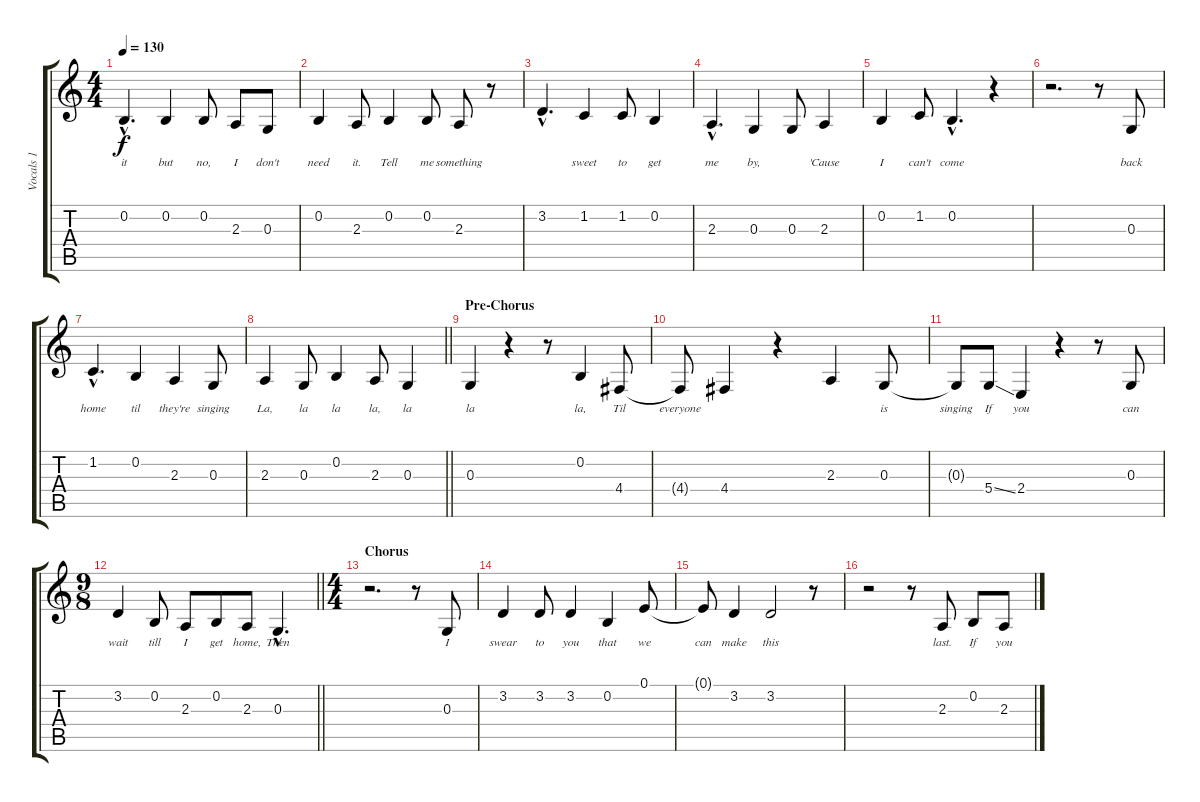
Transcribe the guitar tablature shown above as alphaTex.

\track ("Vocals 1" "Vocals 1") {instrument tenorsax}
\staff {score tabs}
\tuning (E4 B3 G3 D3 A2 E2) {hide}
\ts (4 4)
\tempo 130
\clef g2
\ks c
0.2{hac}.4{d lyrics (0 "it") lyrics (1 "") lyrics (2 "") lyrics (3 "") lyrics (4 "") dy f} 0.2.4{lyrics (0 "but") lyrics (1 "") lyrics (2 "") lyrics (3 "") lyrics (4 "")} 0.2.8{lyrics (0 "no,") lyrics (1 "") lyrics (2 "") lyrics (3 "") lyrics (4 "")} 2.3.8{lyrics (0 "I") lyrics (1 "") lyrics (2 "") lyrics (3 "") lyrics (4 "")} 0.3.8{lyrics (0 "don't") lyrics (1 "") lyrics (2 "") lyrics (3 "") lyrics (4 "")} |
0.2.4{lyrics (0 "need") lyrics (1 "") lyrics (2 "") lyrics (3 "") lyrics (4 "")} 2.3.8{lyrics (0 "it.") lyrics (1 "") lyrics (2 "") lyrics (3 "") lyrics (4 "")} 0.2.4{lyrics (0 "Tell") lyrics (1 "") lyrics (2 "") lyrics (3 "") lyrics (4 "")} 0.2.8{lyrics (0 "me") lyrics (1 "") lyrics (2 "") lyrics (3 "") lyrics (4 "")} 2.3.8{lyrics (0 "something") lyrics (1 "") lyrics (2 "") lyrics (3 "") lyrics (4 "")} r.8 |
3.2{hac}.4{d lyrics (0 "") lyrics (1 "") lyrics (2 "") lyrics (3 "") lyrics (4 "")} 1.2.4{lyrics (0 "sweet") lyrics (1 "") lyrics (2 "") lyrics (3 "") lyrics (4 "")} 1.2.8{lyrics (0 "to") lyrics (1 "") lyrics (2 "") lyrics (3 "") lyrics (4 "")} 0.2.4{lyrics (0 "get") lyrics (1 "") lyrics (2 "") lyrics (3 "") lyrics (4 "")} |
2.3{hac}.4{d lyrics (0 "me") lyrics (1 "") lyrics (2 "") lyrics (3 "") lyrics (4 "")} 0.3.4{lyrics (0 "by,") lyrics (1 "") lyrics (2 "") lyrics (3 "") lyrics (4 "")} 0.3.8{lyrics (0 "") lyrics (1 "") lyrics (2 "") lyrics (3 "") lyrics (4 "")} 2.3.4{lyrics (0 "'Cause") lyrics (1 "") lyrics (2 "") lyrics (3 "") lyrics (4 "")} |
0.2.4{lyrics (0 "I") lyrics (1 "") lyrics (2 "") lyrics (3 "") lyrics (4 "")} 1.2.8{lyrics (0 "can't") lyrics (1 "") lyrics (2 "") lyrics (3 "") lyrics (4 "")} 0.2{hac}.4{d lyrics (0 "come") lyrics (1 "") lyrics (2 "") lyrics (3 "") lyrics (4 "")} r.4 |
r.2{d} r.8 0.3.8{lyrics (0 "back") lyrics (1 "") lyrics (2 "") lyrics (3 "") lyrics (4 "")} |
1.2{hac}.4{d lyrics (0 "home") lyrics (1 "") lyrics (2 "") lyrics (3 "") lyrics (4 "")} 0.2.4{lyrics (0 "til") lyrics (1 "") lyrics (2 "") lyrics (3 "") lyrics (4 "")} 2.3.4{lyrics (0 "they're") lyrics (1 "") lyrics (2 "") lyrics (3 "") lyrics (4 "")} 0.3.8{lyrics (0 "singing") lyrics (1 "") lyrics (2 "") lyrics (3 "") lyrics (4 "")} |
\barLineRight lightlight
2.3.4{lyrics (0 "La,") lyrics (1 "") lyrics (2 "") lyrics (3 "") lyrics (4 "")} 0.3.8{lyrics (0 "la") lyrics (1 "") lyrics (2 "") lyrics (3 "") lyrics (4 "")} 0.2.4{lyrics (0 "la") lyrics (1 "") lyrics (2 "") lyrics (3 "") lyrics (4 "")} 2.3.8{lyrics (0 "la,") lyrics (1 "") lyrics (2 "") lyrics (3 "") lyrics (4 "")} 0.3.4{lyrics (0 "la") lyrics (1 "") lyrics (2 "") lyrics (3 "") lyrics (4 "")} |
\section ("" "Pre-Chorus")
0.3.4{lyrics (0 "la") lyrics (1 "") lyrics (2 "") lyrics (3 "") lyrics (4 "")} r.4 r.8 0.2.4{lyrics (0 "la,") lyrics (1 "") lyrics (2 "") lyrics (3 "") lyrics (4 "")} 4.4.8{lyrics (0 "Til") lyrics (1 "") lyrics (2 "") lyrics (3 "") lyrics (4 "")} |
4.4{t}.8{lyrics (0 "everyone") lyrics (1 "") lyrics (2 "") lyrics (3 "") lyrics (4 "")} 4.4.4{lyrics (0 "") lyrics (1 "") lyrics (2 "") lyrics (3 "") lyrics (4 "")} r.4 2.3.4{lyrics (0 "") lyrics (1 "") lyrics (2 "") lyrics (3 "") lyrics (4 "")} 0.3.8{lyrics (0 "is") lyrics (1 "") lyrics (2 "") lyrics (3 "") lyrics (4 "")} |
0.3{t}.8{lyrics (0 "singing") lyrics (1 "") lyrics (2 "") lyrics (3 "") lyrics (4 "")} 5.4{ss}.8{lyrics (0 "If") lyrics (1 "") lyrics (2 "") lyrics (3 "") lyrics (4 "")} 2.4.4{lyrics (0 "you") lyrics (1 "") lyrics (2 "") lyrics (3 "") lyrics (4 "")} r.4 r.8 0.3.8{lyrics (0 "can") lyrics (1 "") lyrics (2 "") lyrics (3 "") lyrics (4 "")} |
\ts (9 8)
\barLineRight lightlight
3.2.4{lyrics (0 "wait") lyrics (1 "") lyrics (2 "") lyrics (3 "") lyrics (4 "")} 0.2.8{lyrics (0 "till") lyrics (1 "") lyrics (2 "") lyrics (3 "") lyrics (4 "")} 2.3.8{lyrics (0 "I") lyrics (1 "") lyrics (2 "") lyrics (3 "") lyrics (4 "")} 0.2.8{lyrics (0 "get") lyrics (1 "") lyrics (2 "") lyrics (3 "") lyrics (4 "")} 2.3.8{lyrics (0 "home,") lyrics (1 "") lyrics (2 "") lyrics (3 "") lyrics (4 "")} 0.3{hac}.4{d lyrics (0 "Then") lyrics (1 "") lyrics (2 "") lyrics (3 "") lyrics (4 "")} |
\ts (4 4)
\section ("" "Chorus")
r.2{d} r.8 0.3.8{lyrics (0 "I") lyrics (1 "") lyrics (2 "") lyrics (3 "") lyrics (4 "")} |
3.2.4{lyrics (0 "swear") lyrics (1 "") lyrics (2 "") lyrics (3 "") lyrics (4 "")} 3.2.8{lyrics (0 "to") lyrics (1 "") lyrics (2 "") lyrics (3 "") lyrics (4 "")} 3.2.4{lyrics (0 "you") lyrics (1 "") lyrics (2 "") lyrics (3 "") lyrics (4 "")} 0.2.4{lyrics (0 "that") lyrics (1 "") lyrics (2 "") lyrics (3 "") lyrics (4 "")} 0.1.8{lyrics (0 "we") lyrics (1 "") lyrics (2 "") lyrics (3 "") lyrics (4 "")} |
0.1{t}.8{lyrics (0 "can") lyrics (1 "") lyrics (2 "") lyrics (3 "") lyrics (4 "")} 3.2.4{lyrics (0 "make") lyrics (1 "") lyrics (2 "") lyrics (3 "") lyrics (4 "")} 3.2.2{lyrics (0 "this") lyrics (1 "") lyrics (2 "") lyrics (3 "") lyrics (4 "")} r.8 |
r.2 r.8 2.3.8{lyrics (0 "last.") lyrics (1 "") lyrics (2 "") lyrics (3 "") lyrics (4 "")} 0.2.8{lyrics (0 "If") lyrics (1 "") lyrics (2 "") lyrics (3 "") lyrics (4 "")} 2.3.8{lyrics (0 "you") lyrics (1 "") lyrics (2 "") lyrics (3 "") lyrics (4 "")}
